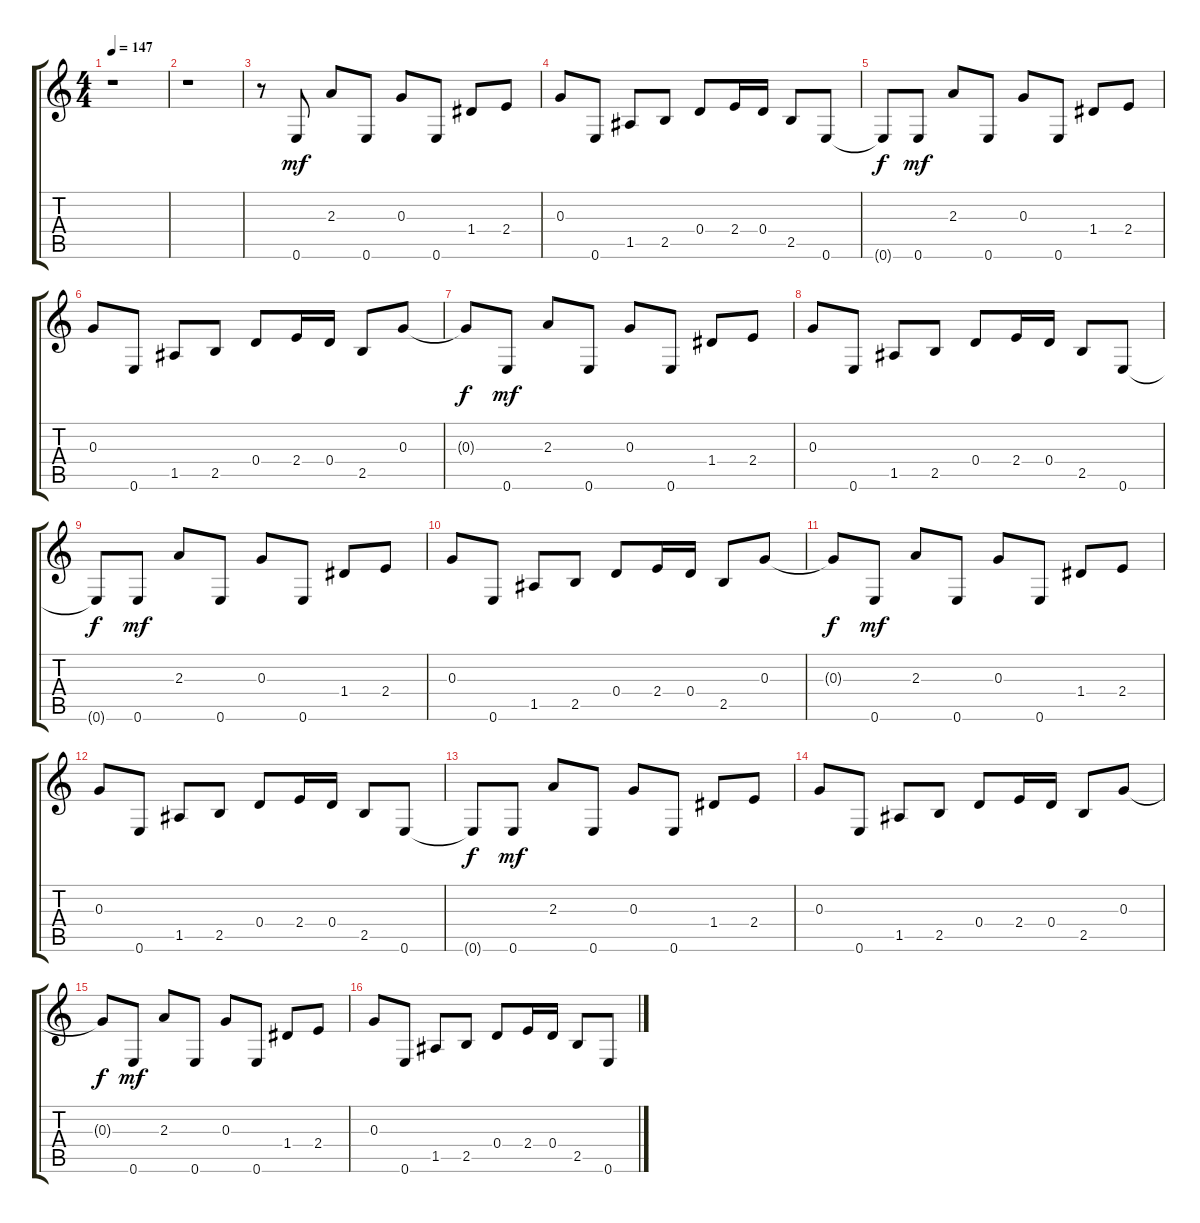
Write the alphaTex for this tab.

\track "" {instrument distortionguitar}
\staff {score tabs}
\tuning (E4 B3 G3 D3 A2 E2) {hide}
\ts (4 4)
\tempo 147
\clef g2
\ks c
r.1{dy mf} |
r.1 |
r.8 0.6.8 2.3.8 0.6.8 0.3.8 0.6.8 1.4.8 2.4.8 |
0.3.8 0.6.8 1.5.8 2.5.8 0.4.8 2.4.16 0.4.16 2.5.8 0.6.8 |
0.6{t}.8{dy f} 0.6.8{dy mf} 2.3.8 0.6.8 0.3.8 0.6.8 1.4.8 2.4.8 |
0.3.8 0.6.8 1.5.8 2.5.8 0.4.8 2.4.16 0.4.16 2.5.8 0.3.8 |
0.3{t}.8{dy f} 0.6.8{dy mf} 2.3.8 0.6.8 0.3.8 0.6.8 1.4.8 2.4.8 |
0.3.8 0.6.8 1.5.8 2.5.8 0.4.8 2.4.16 0.4.16 2.5.8 0.6.8 |
0.6{t}.8{dy f} 0.6.8{dy mf} 2.3.8 0.6.8 0.3.8 0.6.8 1.4.8 2.4.8 |
0.3.8 0.6.8 1.5.8 2.5.8 0.4.8 2.4.16 0.4.16 2.5.8 0.3.8 |
0.3{t}.8{dy f} 0.6.8{dy mf} 2.3.8 0.6.8 0.3.8 0.6.8 1.4.8 2.4.8 |
0.3.8 0.6.8 1.5.8 2.5.8 0.4.8 2.4.16 0.4.16 2.5.8 0.6.8 |
0.6{t}.8{dy f} 0.6.8{dy mf} 2.3.8 0.6.8 0.3.8 0.6.8 1.4.8 2.4.8 |
0.3.8 0.6.8 1.5.8 2.5.8 0.4.8 2.4.16 0.4.16 2.5.8 0.3.8 |
0.3{t}.8{dy f} 0.6.8{dy mf} 2.3.8 0.6.8 0.3.8 0.6.8 1.4.8 2.4.8 |
0.3.8 0.6.8 1.5.8 2.5.8 0.4.8 2.4.16 0.4.16 2.5.8 0.6.8
